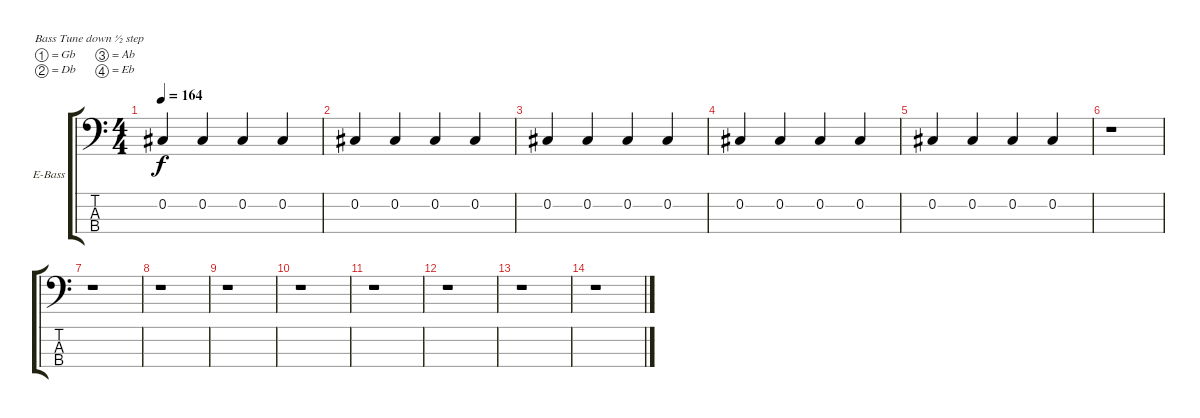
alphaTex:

\bracketExtendMode groupsimilarinstruments
\firstSystemTrackNameOrientation horizontal
\otherSystemsTrackNameOrientation horizontal
\track ("Duff McKagan - Bass Guitar" "E-Bass") {instrument electricbasspick}
\staff {score tabs}
\tuning (Gb2 Db2 Ab1 Eb1)
\ts (4 4)
\tempo 164
\clef f4
\ks aminor
0.2.4{dy f} 0.2.4 0.2.4 0.2.4 |
0.2.4 0.2.4 0.2.4 0.2.4 |
0.2.4 0.2.4 0.2.4 0.2.4 |
0.2.4 0.2.4 0.2.4 0.2.4 |
0.2.4 0.2.4 0.2.4 0.2.4 |
r.1 |
r.1 |
r.1 |
r.1 |
r.1 |
r.1 |
r.1 |
r.1 |
r.1
